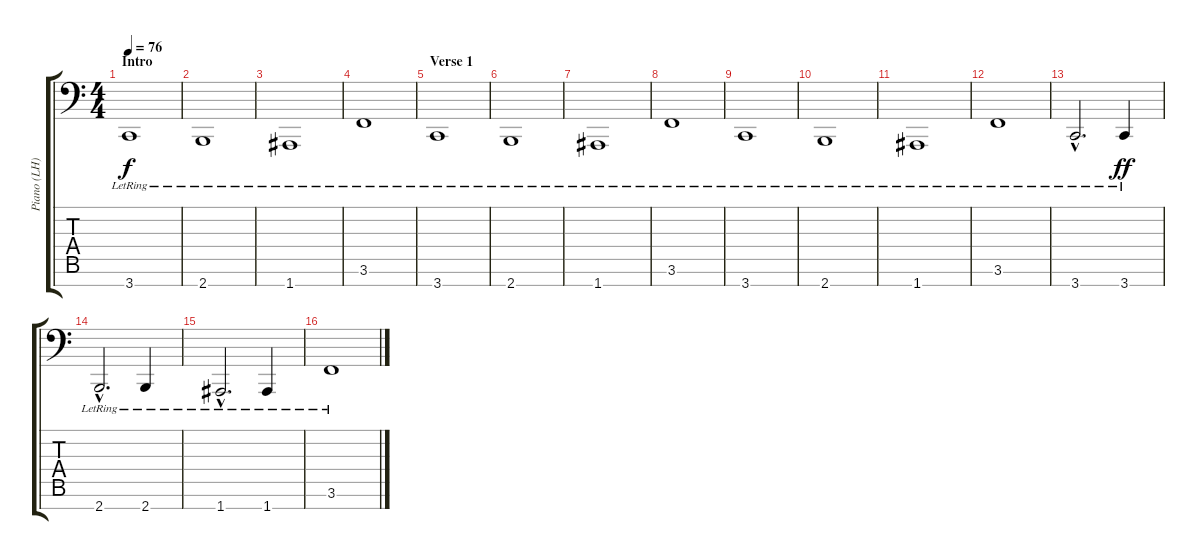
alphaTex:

\track ("Piano (LH)" "Piano (LH)") {instrument acousticgrandpiano}
\staff {score tabs}
\tuning (D4 A3 F3 C3 G2 D2 A1) {hide}
\ts (4 4)
\section ("" "Intro")
\tempo 76
\clef f4
\ks c
3.7{lr}.1{dy f instrument acousticgrandpiano} |
2.7{lr}.1 |
1.7{lr}.1 |
3.6{lr}.1 |
\section ("" "Verse 1")
3.7{lr}.1 |
2.7{lr}.1 |
1.7{lr}.1 |
3.6{lr}.1 |
3.7{lr}.1 |
2.7{lr}.1 |
1.7{lr}.1 |
3.6{lr}.1 |
3.7{hac lr}.2{d} 3.7{lr}.4{dy ff} |
2.7{hac lr}.2{d} 2.7{lr}.4 |
1.7{hac lr}.2{d} 1.7{lr}.4 |
3.6{lr}.1
